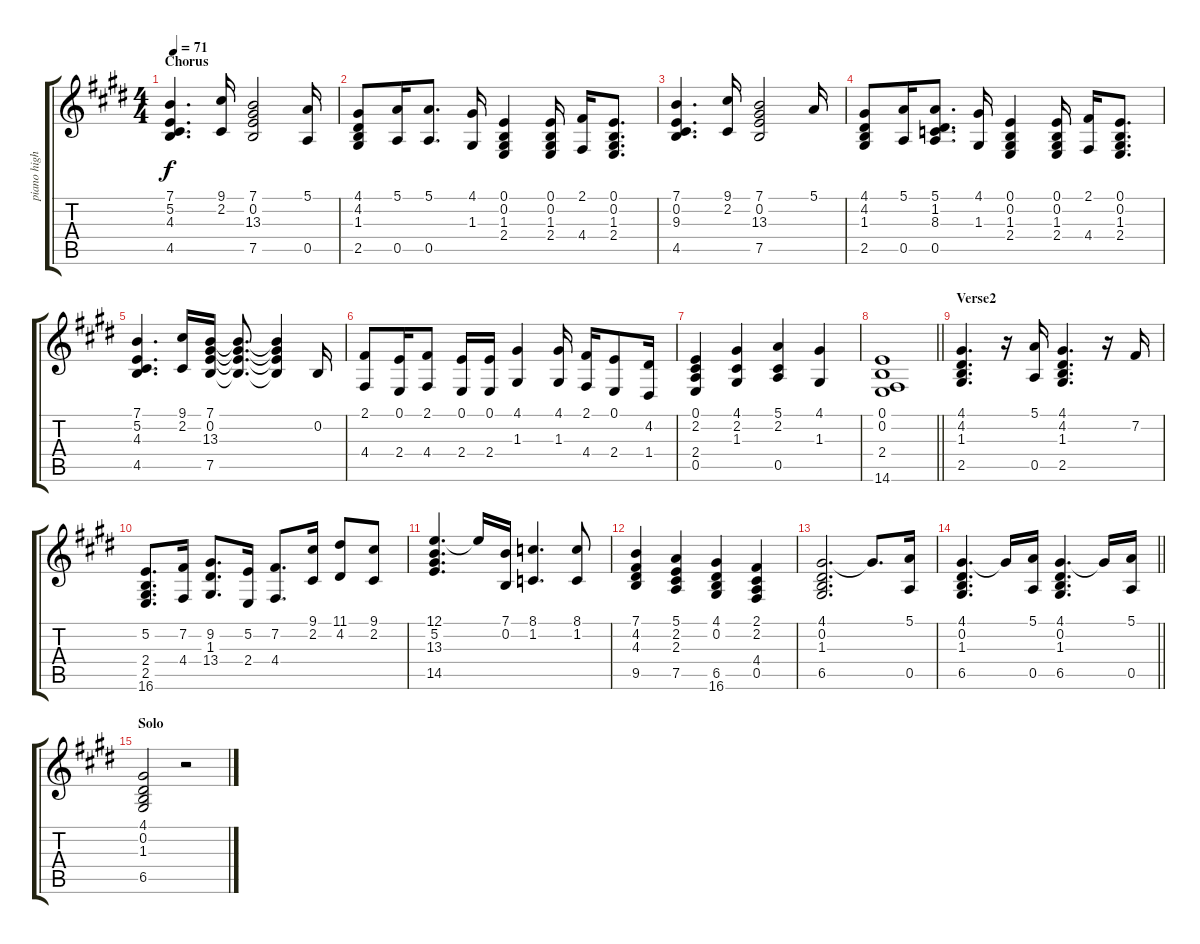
\track ("piano high" "piano high") {instrument acousticgrandpiano}
\staff {score tabs}
\tuning (E4 B3 G3 D3 A3 E2) {hide}
\ts (4 4)
\section ("" "Chorus")
\tempo 71
\clef g2
\ks e
(7.1 5.2 4.3 4.5).4{d dy f} (9.1 2.2).16 (7.1 0.2 13.3 7.5).2 (5.1 0.5).16 |
(4.1 4.2 1.3 2.5).8 (5.1 0.5).16 (5.1 0.5).8{d} (4.1 1.3).16 (0.1 0.2 1.3 2.4).4 (0.1 0.2 1.3 2.4).16 (2.1 4.4).16 (0.1 0.2 1.3 2.4).8{d} |
(7.1 0.2 9.3 4.5).4{d} (9.1 2.2).16 (7.1 0.2 13.3 7.5).2 5.1.16 |
(4.1 4.2 1.3 2.5).8 (5.1 0.5).16 (5.1 1.2 8.3 0.5).8{d} (4.1 1.3).16 (0.1 0.2 1.3 2.4).4 (0.1 0.2 1.3 2.4).16 (2.1 4.4).16 (0.1 0.2 1.3 2.4).8{d} |
(7.1 5.2 4.3 4.5).4{d} (9.1 2.2).16 (7.1 0.2 13.3 7.5).16 (7.1{t} 0.2{t} 13.3{t} 7.5{t}).8{d} (7.1{t} 0.2{t} 13.3{t} 7.5{t}).4 0.2.16 |
(2.1 4.4).8 (0.1 2.4).16 (2.1 4.4).8 (0.1 2.4).16 (0.1 2.4).16 (4.1 1.3).4 (4.1 1.3).16 (2.1 4.4).16 (0.1 2.4).8 (4.2 1.4).16 |
(0.1 2.2 2.4 0.5).4 (4.1 2.2 1.3).4 (5.1 2.2 0.5).4 (4.1 1.3).4 |
\barLineRight lightlight
(0.1 0.2 2.4 14.6).1 |
\section ("" "Verse2")
(4.1 4.2 1.3 2.5).4{d} r.16 (5.1 0.5).16 (4.1 4.2 1.3 2.5).4{d} r.16 7.2.16 |
(5.2 2.4 2.5 16.6).8{d} (7.2 4.4).16 (9.2 1.3 13.4).8{d} (5.2 2.4).16 (7.2 4.4).8{d} (9.1 2.2).16 (11.1 4.2).8 (9.1 2.2).8 |
(12.1 5.2 13.3 14.5).4{d} 12.1{t}.16 (7.1 0.2).16 (8.1 1.2).4{d} (8.1 1.2).8 |
(7.1 4.2 4.3 9.5).4 (5.1 2.2 2.3 7.5).4 (4.1 0.2 6.5 16.6).4 (2.1 2.2 4.4 0.5).4 |
(4.1 0.2 1.3 6.5).2{d} 4.1{t}.8{d} (5.1 0.5).16 |
\barLineRight lightlight
(4.1 0.2 1.3 6.5).4{d} 4.1{t}.16 (5.1 0.5).16 (4.1 0.2 1.3 6.5).4{d} 4.1{t}.16 (5.1 0.5).16 |
\section ("" "Solo")
(4.1 0.2 1.3 6.5).2 r.2
